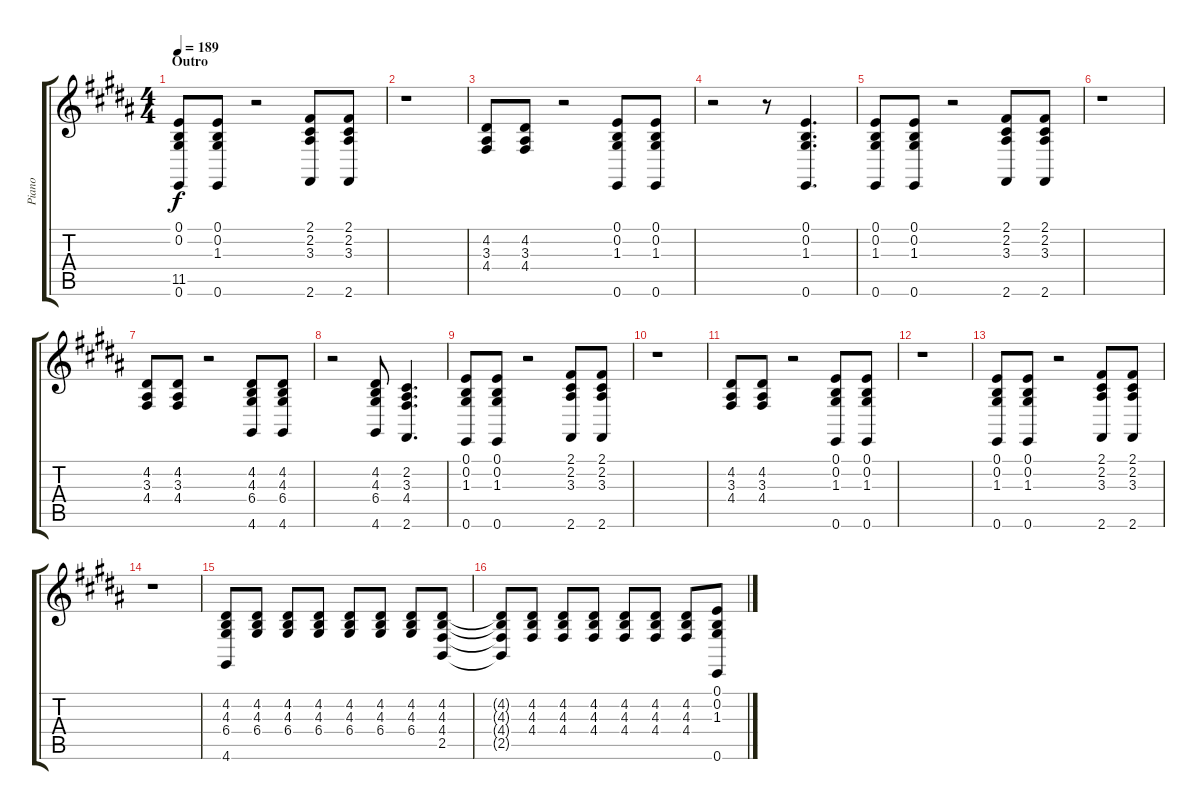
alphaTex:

\track ("Piano" "Piano") {instrument acousticgrandpiano}
\staff {score tabs}
\tuning (E4 B3 G3 D3 A2 E2) {hide}
\ts (4 4)
\section ("" "Outro")
\tempo 189
\clef g2
\ks b
(0.1 0.2 11.5 0.6).8{dy f} (0.1 0.2 1.3 0.6).8 r.2 (2.1 2.2 3.3 2.6).8 (2.1 2.2 3.3 2.6).8 |
r.1 |
(4.2 3.3 4.4).8 (4.2 3.3 4.4).8 r.2 (0.1 0.2 1.3 0.6).8 (0.1 0.2 1.3 0.6).8 |
r.2 r.8 (0.1 0.2 1.3 0.6).4{d} |
(0.1 0.2 1.3 0.6).8 (0.1 0.2 1.3 0.6).8 r.2 (2.1 2.2 3.3 2.6).8 (2.1 2.2 3.3 2.6).8 |
r.1 |
(4.2 3.3 4.4).8 (4.2 3.3 4.4).8 r.2 (4.2 4.3 6.4 4.6).8 (4.2 4.3 6.4 4.6).8 |
r.2 (4.2 4.3 6.4 4.6).8 (2.2 3.3 4.4 2.6).4{d} |
(0.1 0.2 1.3 0.6).8 (0.1 0.2 1.3 0.6).8 r.2 (2.1 2.2 3.3 2.6).8 (2.1 2.2 3.3 2.6).8 |
r.1 |
(4.2 3.3 4.4).8 (4.2 3.3 4.4).8 r.2 (0.1 0.2 1.3 0.6).8 (0.1 0.2 1.3 0.6).8 |
r.1 |
(0.1 0.2 1.3 0.6).8 (0.1 0.2 1.3 0.6).8 r.2 (2.1 2.2 3.3 2.6).8 (2.1 2.2 3.3 2.6).8 |
r.1 |
(4.2 4.3 6.4 4.6).8 (4.2 4.3 6.4).8 (4.2 4.3 6.4).8 (4.2 4.3 6.4).8 (4.2 4.3 6.4).8 (4.2 4.3 6.4).8 (4.2 4.3 6.4).8 (4.2 4.3 4.4 2.5).8 |
(4.2{t} 4.3{t} 4.4{t} 2.5{t}).8 (4.2 4.3 4.4).8 (4.2 4.3 4.4).8 (4.2 4.3 4.4).8 (4.2 4.3 4.4).8 (4.2 4.3 4.4).8 (4.2 4.3 4.4).8 (0.1 0.2 1.3 0.6).8
